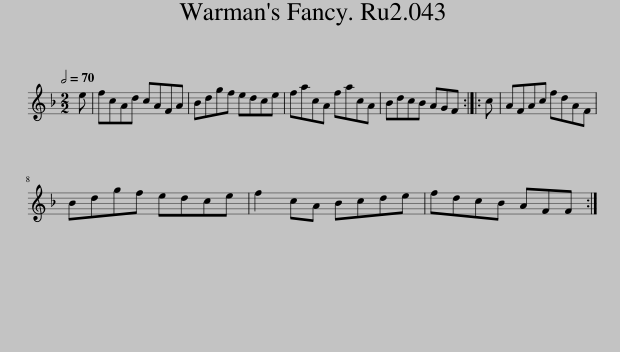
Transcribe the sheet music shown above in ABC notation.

X:1
L:1/8
Q:1/2=70
M:2/2
I:linebreak $
K:F
V:1 treble
V:1
 e | fcAd cAFA | Bdgf edce | facA facA | BdcB AGF :: %5
 c | AFAc fdAF |$ Bdgf edce | f2 cA Bcde | fdcB AFF :| %10
